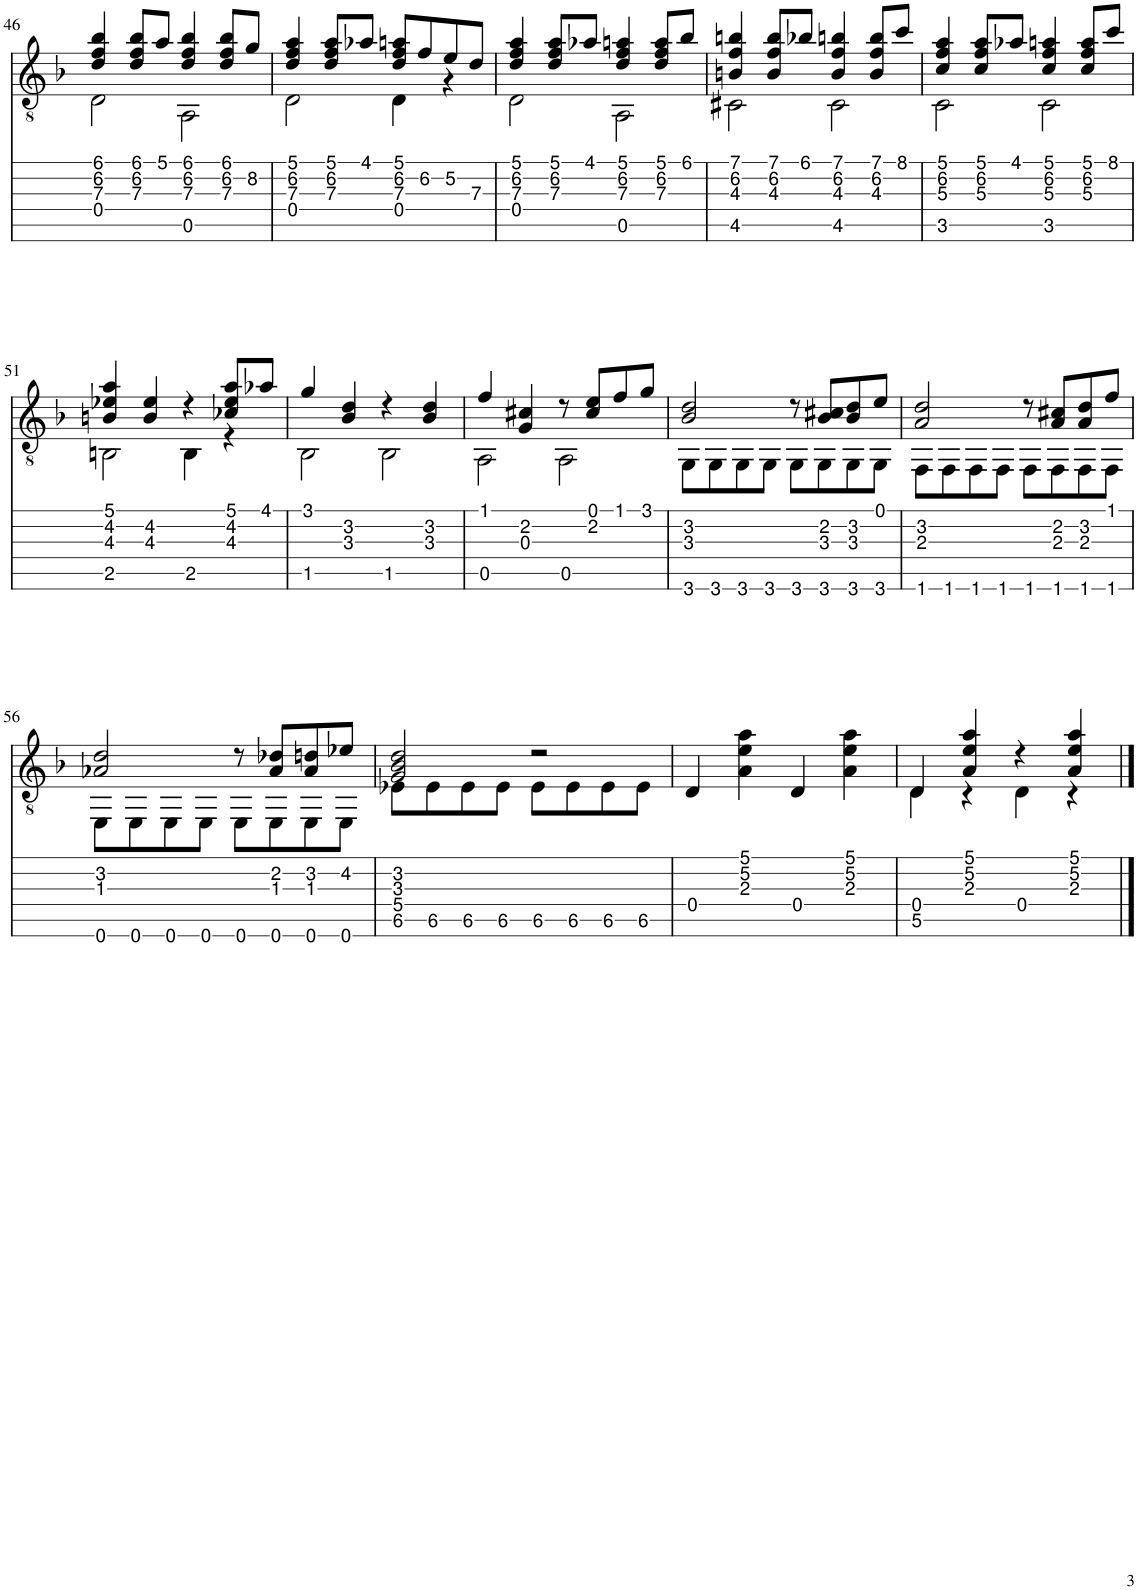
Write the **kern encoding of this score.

**kern	**kern
*part1	*part1
*staff2	*staff1
*I"Guitar	*
*I'Guit.	*
!!LO:PB:g=z
*	*clefGv2
*k[b-]	*k[b-]
*M4/4	*M4/4
=46	=46
*^	*^
4d 4f 4b-	2D	4d/ 4f/ 4b-/	2D\
8d\ 8f\ 8b-\L	.	8d/ 8f/ 8b-/L	.
8aJ	.	8a/J	.
4d 4f 4b-	2AA	4d/ 4f/ 4b-/	2AA\
8d\ 8f\ 8b-\L	.	8d/ 8f/ 8b-/L	.
8gJ	.	8g/J	.
=47	=47	=47	=47
4d 4f 4a	2D	4d/ 4f/ 4a/	2D\
8d\ 8f\ 8a\L	.	8d/ 8f/ 8a/L	.
8a-XJ	.	8a-X/J	.
8d\ 8f\ 8an\L	4D	8d/ 8f/ 8an/L	4D\
8fJ	.	8f/	.
8eL	4r	8e/	4r
8dJ	.	8d/J	.
=48	=48	=48	=48
4d 4f 4a	2D	4d/ 4f/ 4a/	2D\
8d\ 8f\ 8a\L	.	8d/ 8f/ 8a/L	.
8a-J	.	8a-X/J	.
4d 4f 4a	2AA	4d/ 4f/ 4an/	2AA\
8d\ 8f\ 8a\L	.	8d/ 8f/ 8a/L	.
8b-J	.	8b-/J	.
=49	=49	=49	=49
4B 4f 4b	2C#	4Bn/ 4f/ 4bn/	2C#X\
8B\ 8f\ 8b\L	.	8B/ 8f/ 8b/L	.
8b-J	.	8b-X/J	.
4B 4f 4b	2C#	4B/ 4f/ 4bn/	2C#\
8B\ 8f\ 8b\L	.	8B/ 8f/ 8b/L	.
8ccJ	.	8cc/J	.
=50	=50	=50	=50
4c 4f 4a	2C	4c/ 4f/ 4a/	2C\
8c\ 8f\ 8a\L	.	8c/ 8f/ 8a/L	.
8a-J	.	8a-X/J	.
4c 4f 4a	2C	4c/ 4f/ 4an/	2C\
8c\ 8f\ 8a\L	.	8c/ 8f/ 8a/L	.
8ccJ	.	8cc/J	.
!!LO:LB:g=z	!!
=51	=51	=51	=51
4B 4e- 4a	2BB	4Bn/ 4e-X/ 4a/	2BBn\
4B 4e-	.	4B/ 4e-/	.
4r	4BB	4r	4BB\
8c-\ 8e-\ 8a\L	4r	8c-X/ 8e-/ 8a/L	4r
8a-J	.	8a-X/J	.
=52	=52	=52	=52
4g	2BB-	4g/	2BB-\
4B- 4d	.	4B-/ 4d/	.
4r	2BB-	4r	2BB-\
4B- 4d	.	4B-/ 4d/	.
=53	=53	=53	=53
4f	2AA	4f/	2AA\
4G 4c#	.	4G/ 4c#X/	.
8r	2AA	8r	2AA\
8c# 8e	.	8c#/ 8e/L	.
8fL	.	8f/	.
8gJ	.	8g/J	.
=54	=54	=54	=54
2B- 2d	8GGL	2B-/ 2d/	8GG\L
.	8GGJ	.	8GG\
.	8GGL	.	8GG\
.	8GGJ	.	8GG\J
8r	8GGL	8r	8GG\L
8B- 8c#	8GGJ	8B-/ 8c#X/L	8GG\
8B-\ 8d\L	8GGL	8B-/ 8d/	8GG\
8eJ	8GGJ	8e/J	8GG\J
=55	=55	=55	=55
2A 2d	8FFL	2A/ 2d/	8FF\L
.	8FFJ	.	8FF\
.	8FFL	.	8FF\
.	8FFJ	.	8FF\J
8r	8FFL	8r	8FF\L
8A 8c#	8FFJ	8A/ 8c#X/L	8FF\
8A\ 8d\L	8FFL	8A/ 8d/	8FF\
8fJ	8FFJ	8f/J	8FF\J
!!LO:LB:g=z	!!
=56	=56	=56	=56
2A- 2d	8EEL	2A-X/ 2d/	8EE\L
.	8EEJ	.	8EE\
.	8EEL	.	8EE\
.	8EEJ	.	8EE\J
8r	8EEL	8r	8EE\L
8A- 8d-	8EEJ	8A-/ 8d-X/L	8EE\
8A-\ 8d\L	8EEL	8A-/ 8dn/	8EE\
8e-J	8EEJ	8e-X/J	8EE\J
=57	=57	=57	=57
2G 2B- 2d	8E-L	2G/ 2B-/ 2d/	8E-X\L
.	8E-J	.	8E-\
.	8E-L	.	8E-\
.	8E-J	.	8E-\J
2r	8E-L	2r	8E-\L
.	8E-J	.	8E-\
.	8E-L	.	8E-\
.	8E-J	.	8E-\J
*v	*v	*	*
*	*v	*v
=58	=58
4D	4D/
4A 4e 4a	4A\ 4e\ 4a\
4D	4D/
4A 4e 4a	4A\ 4e\ 4a\
=59	=59
*^	*^
4D	4D	4D/	4D\
4A 4e 4a	4r	4A/ 4e/ 4a/	4r
4r	4D	4r	4D\
4A 4e 4a	4r	4A/ 4e/ 4a/	4r
*v	*v	*	*
*	*v	*v
==	==
*-	*-
